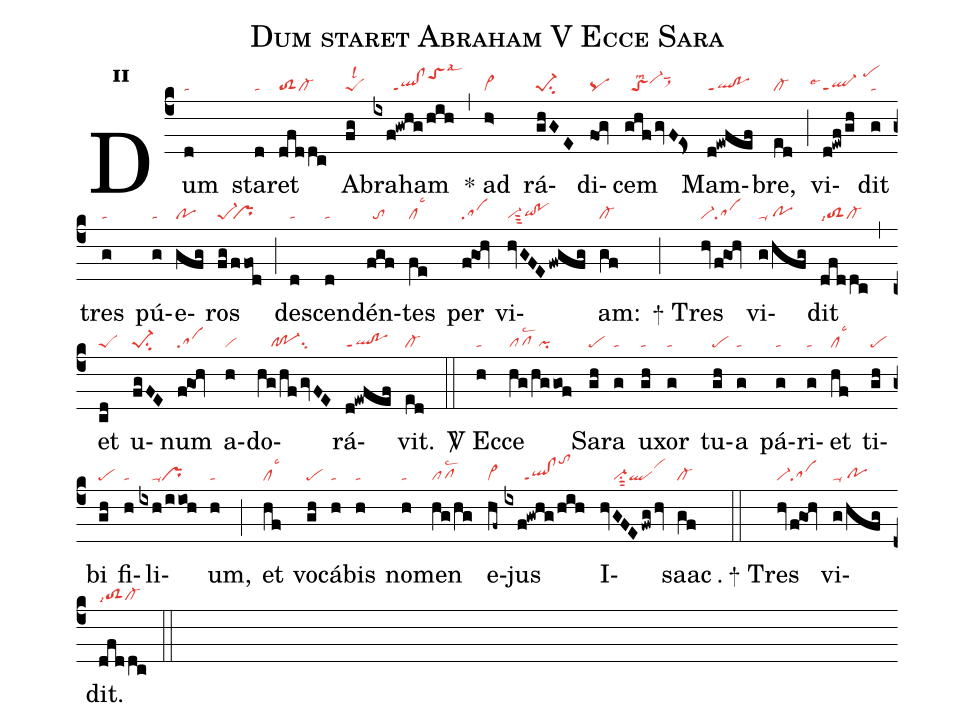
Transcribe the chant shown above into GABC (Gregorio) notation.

name:Dum staret Abraham V Ecce Sara;
office-part:re;
mode:2;
nabc-lines:1;
%%
initial-style: 1;
name: Dum staret Abraham ad radicem;
mode: 1;
office-part: Responsorium;
annotation: Resp.;
annotation: i;
nabc-lines:1;
%%
(c4) Dum(d|ta) sta(d|ta)ret(dfddc|toS2cl-) A(fg|peSlsl2)braham(ixf!gwhg/hih|//////ql!clppt1toShklsal3) (,) <sp>*</sp> ad(h>|vi>) rá(ghGE|pe-1su2)di(fog|pq)cem(ghf/gvF!Es>|//toSlsm2vi-hisut1sux1) Mam(d!ewfef|ql!poppt1)bre,(ed|cl-) (;) vi(d!ewf/gh|````ql-ppt1lse4/pehl)dit(g|ta) tres(g|ta) pú(g|ta)e(gfg|po)ros(fg/ffod|pe-1``pr) (;) des(d|ta)cen(d|ta)dén(fgf|//to)tes(fe|cllsc3) per(f!goh|sa) vi(hvGFE/fwgfg|vi-sut3qihg!pohg)am:(gf|cl-) (;)
<sp>+</sp> Tres(hv/f!goh|vi-sa) vi(g/hfg|ta-/pohg)dit(dfddc|toS2lsi7cl-) (,) et(cd|peS) u(fgFE|pe-1su2)num(f!goh|sa) a(h|vi)do(hg/hf/gvFE|////cl!po-1su2)rá(d!ewfef|ql!poppt1)vit.(ed|cl-) (::)

<sp>V/</sp> Ec(h|ta)ce(hg/hggof|pflsc2pi) Sa(gh|pe)ra(g|ta) u(gh|ta)xor(g|ta) tu(gh|pe)a(g|ta) pá(g|ta)ri(g|ta)et(hf|cllsc3) ti(gh|pe)bi(gh|pe) fi(h|ta)li(ixh/iioh|////ta-pr)um,(h|ta) (;) et(hf|cllsc3) vo(gh|pe)cá(h|ta)bis(h|ta) no(h|ta)men(hg/hg|pflsc2) e(hf~|vi>)jus(ixf!gwhg/hih|//////ql!clppt1tohm) I(hvGFE/fwg/hv|////vi-su1sut2qlvihk)saac(gf|cl-).(::)
<sp>+</sp> Tres(hv/f!goh|vi-sa) vi(g/hfg|ta-/pohg)dit.(dfddc|toS2lsi7cl-) (::)
